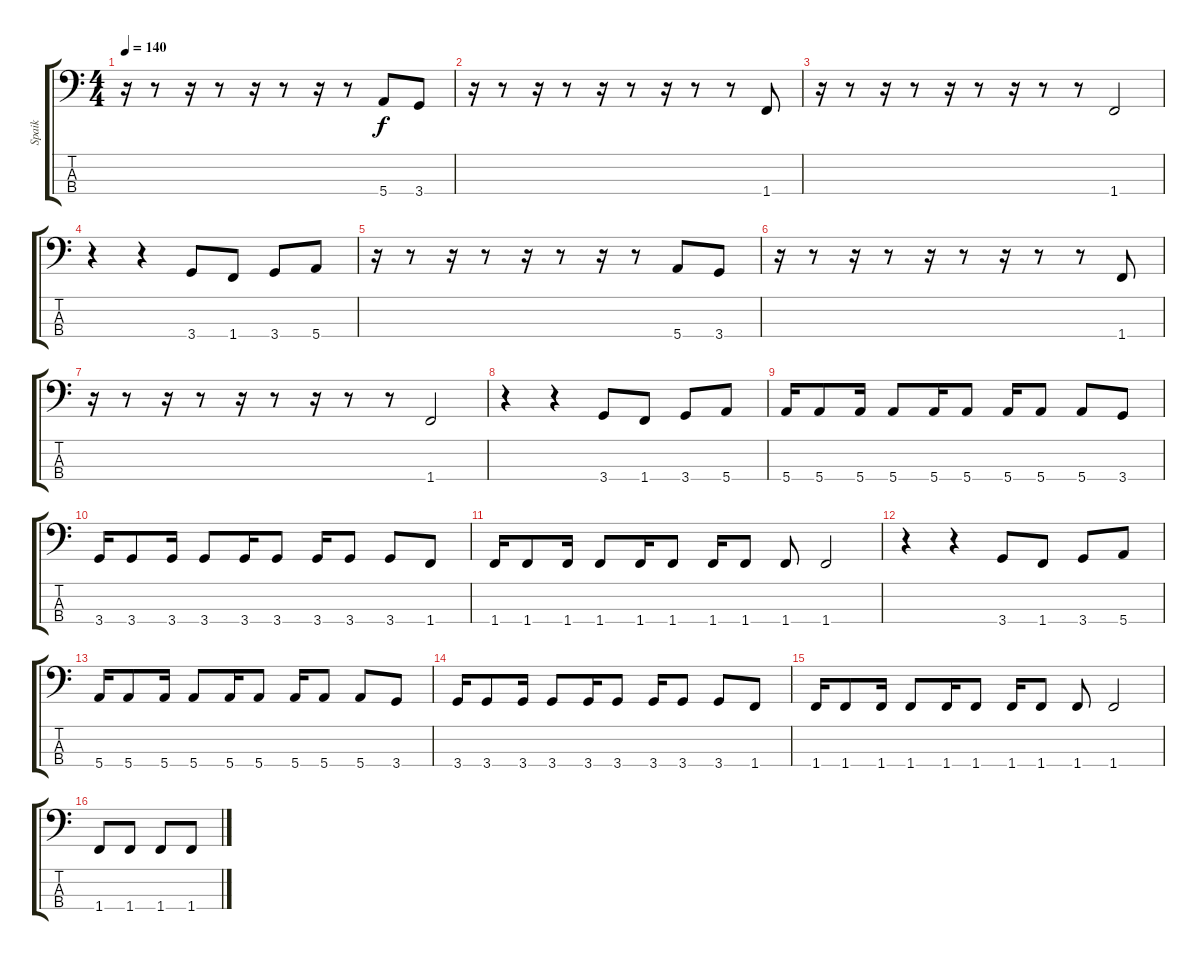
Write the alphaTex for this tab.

\track ("Spaik" "Spaik") {instrument slapbass1}
\staff {score tabs}
\tuning (G2 D2 A1 E1) {hide}
\ts (4 4)
\tempo 140
\clef f4
\ks c
r.16{dy f} r.8 r.16 r.8 r.16 r.8 r.16 r.8 5.4.8 3.4.8 |
r.16 r.8 r.16 r.8 r.16 r.8 r.16 r.8 r.8 1.4.8 |
r.16 r.8 r.16 r.8 r.16 r.8 r.16 r.8 r.8 1.4.2 |
r.4 r.4 3.4.8 1.4.8 3.4.8 5.4.8 |
r.16 r.8 r.16 r.8 r.16 r.8 r.16 r.8 5.4.8 3.4.8 |
r.16 r.8 r.16 r.8 r.16 r.8 r.16 r.8 r.8 1.4.8 |
r.16 r.8 r.16 r.8 r.16 r.8 r.16 r.8 r.8 1.4.2 |
r.4 r.4 3.4.8 1.4.8 3.4.8 5.4.8 |
5.4.16 5.4.8 5.4.16 5.4.8 5.4.16 5.4.8 5.4.16 5.4.8 5.4.8 3.4.8 |
3.4.16 3.4.8 3.4.16 3.4.8 3.4.16 3.4.8 3.4.16 3.4.8 3.4.8 1.4.8 |
1.4.16 1.4.8 1.4.16 1.4.8 1.4.16 1.4.8 1.4.16 1.4.8 1.4.8 1.4.2 |
r.4 r.4 3.4.8 1.4.8 3.4.8 5.4.8 |
5.4.16 5.4.8 5.4.16 5.4.8 5.4.16 5.4.8 5.4.16 5.4.8 5.4.8 3.4.8 |
3.4.16 3.4.8 3.4.16 3.4.8 3.4.16 3.4.8 3.4.16 3.4.8 3.4.8 1.4.8 |
1.4.16 1.4.8 1.4.16 1.4.8 1.4.16 1.4.8 1.4.16 1.4.8 1.4.8 1.4.2 |
1.4.8 1.4.8 1.4.8 1.4.8
